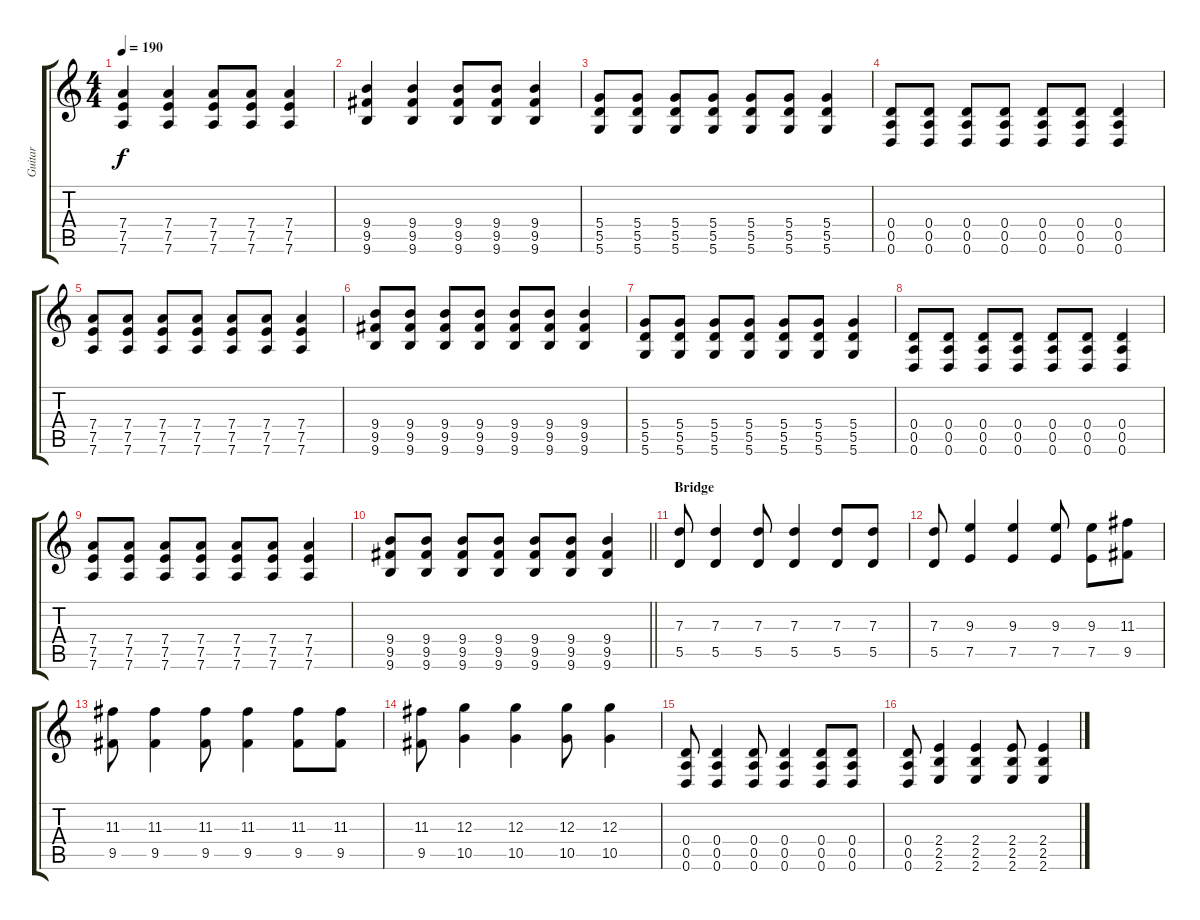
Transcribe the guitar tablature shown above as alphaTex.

\track ("Guitar" "Guitar") {instrument distortionguitar}
\staff {score tabs}
\tuning (E4 B3 G3 D3 A2 D2) {hide}
\ts (4 4)
\tempo 190
\clef g2
\ks c
(7.4 7.5 7.6).4{dy f} (7.4 7.5 7.6).4 (7.4 7.5 7.6).8 (7.4 7.5 7.6).8 (7.4 7.5 7.6).4 |
(9.4 9.5 9.6).4 (9.4 9.5 9.6).4 (9.4 9.5 9.6).8 (9.4 9.5 9.6).8 (9.4 9.5 9.6).4 |
(5.4 5.5 5.6).8 (5.4 5.5 5.6).8 (5.4 5.5 5.6).8 (5.4 5.5 5.6).8 (5.4 5.5 5.6).8 (5.4 5.5 5.6).8 (5.4 5.5 5.6).4 |
(0.4 0.5 0.6).8 (0.4 0.5 0.6).8 (0.4 0.5 0.6).8 (0.4 0.5 0.6).8 (0.4 0.5 0.6).8 (0.4 0.5 0.6).8 (0.4 0.5 0.6).4 |
(7.4 7.5 7.6).8 (7.4 7.5 7.6).8 (7.4 7.5 7.6).8 (7.4 7.5 7.6).8 (7.4 7.5 7.6).8 (7.4 7.5 7.6).8 (7.4 7.5 7.6).4 |
(9.4 9.5 9.6).8 (9.4 9.5 9.6).8 (9.4 9.5 9.6).8 (9.4 9.5 9.6).8 (9.4 9.5 9.6).8 (9.4 9.5 9.6).8 (9.4 9.5 9.6).4 |
(5.4 5.5 5.6).8 (5.4 5.5 5.6).8 (5.4 5.5 5.6).8 (5.4 5.5 5.6).8 (5.4 5.5 5.6).8 (5.4 5.5 5.6).8 (5.4 5.5 5.6).4 |
(0.4 0.5 0.6).8 (0.4 0.5 0.6).8 (0.4 0.5 0.6).8 (0.4 0.5 0.6).8 (0.4 0.5 0.6).8 (0.4 0.5 0.6).8 (0.4 0.5 0.6).4 |
(7.4 7.5 7.6).8 (7.4 7.5 7.6).8 (7.4 7.5 7.6).8 (7.4 7.5 7.6).8 (7.4 7.5 7.6).8 (7.4 7.5 7.6).8 (7.4 7.5 7.6).4 |
\barLineRight lightlight
(9.4 9.5 9.6).8 (9.4 9.5 9.6).8 (9.4 9.5 9.6).8 (9.4 9.5 9.6).8 (9.4 9.5 9.6).8 (9.4 9.5 9.6).8 (9.4 9.5 9.6).4 |
\section ("" "Bridge")
(7.3 5.5).8 (7.3 5.5).4 (7.3 5.5).8 (7.3 5.5).4 (7.3 5.5).8 (7.3 5.5).8 |
(7.3 5.5).8 (9.3 7.5).4 (9.3 7.5).4 (9.3 7.5).8 (9.3 7.5).8 (11.3 9.5).8 |
(11.3 9.5).8 (11.3 9.5).4 (11.3 9.5).8 (11.3 9.5).4 (11.3 9.5).8 (11.3 9.5).8 |
(11.3 9.5).8 (12.3 10.5).4 (12.3 10.5).4 (12.3 10.5).8 (12.3 10.5).4 |
(0.4 0.5 0.6).8 (0.4 0.5 0.6).4 (0.4 0.5 0.6).8 (0.4 0.5 0.6).4 (0.4 0.5 0.6).8 (0.4 0.5 0.6).8 |
(0.4 0.5 0.6).8 (2.4 2.5 2.6).4 (2.4 2.5 2.6).4 (2.4 2.5 2.6).8 (2.4 2.5 2.6).4
